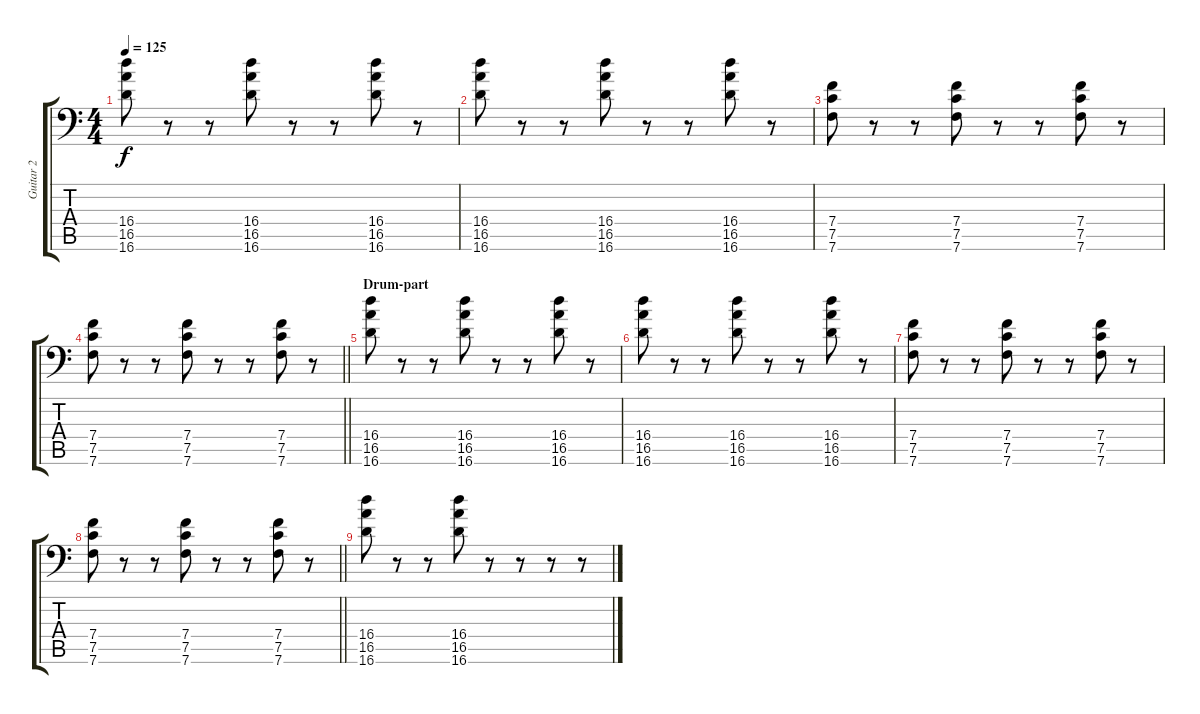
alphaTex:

\track ("Guitar 2" "Guitar 2") {instrument electricguitarclean}
\staff {score tabs}
\tuning (C4 G3 Eb3 Bb2 F2 Bb1) {hide}
\ts (4 4)
\tempo 125
\clef f4
\ks c
(16.4 16.5 16.6).8{dy f} r.8 r.8 (16.4 16.5 16.6).8 r.8 r.8 (16.4 16.5 16.6).8 r.8 |
(16.4 16.5 16.6).8 r.8 r.8 (16.4 16.5 16.6).8 r.8 r.8 (16.4 16.5 16.6).8 r.8 |
(7.4 7.5 7.6).8 r.8 r.8 (7.4 7.5 7.6).8 r.8 r.8 (7.4 7.5 7.6).8 r.8 |
\barLineRight lightlight
(7.4 7.5 7.6).8 r.8 r.8 (7.4 7.5 7.6).8 r.8 r.8 (7.4 7.5 7.6).8 r.8 |
\section ("" "Drum-part")
(16.4 16.5 16.6).8 r.8 r.8 (16.4 16.5 16.6).8 r.8 r.8 (16.4 16.5 16.6).8 r.8 |
(16.4 16.5 16.6).8 r.8 r.8 (16.4 16.5 16.6).8 r.8 r.8 (16.4 16.5 16.6).8 r.8 |
(7.4 7.5 7.6).8 r.8 r.8 (7.4 7.5 7.6).8 r.8 r.8 (7.4 7.5 7.6).8 r.8 |
\barLineRight lightlight
(7.4 7.5 7.6).8 r.8 r.8 (7.4 7.5 7.6).8 r.8 r.8 (7.4 7.5 7.6).8 r.8 |
(16.4 16.5 16.6).8 r.8 r.8 (16.4 16.5 16.6).8 r.8 r.8 r.8 r.8
